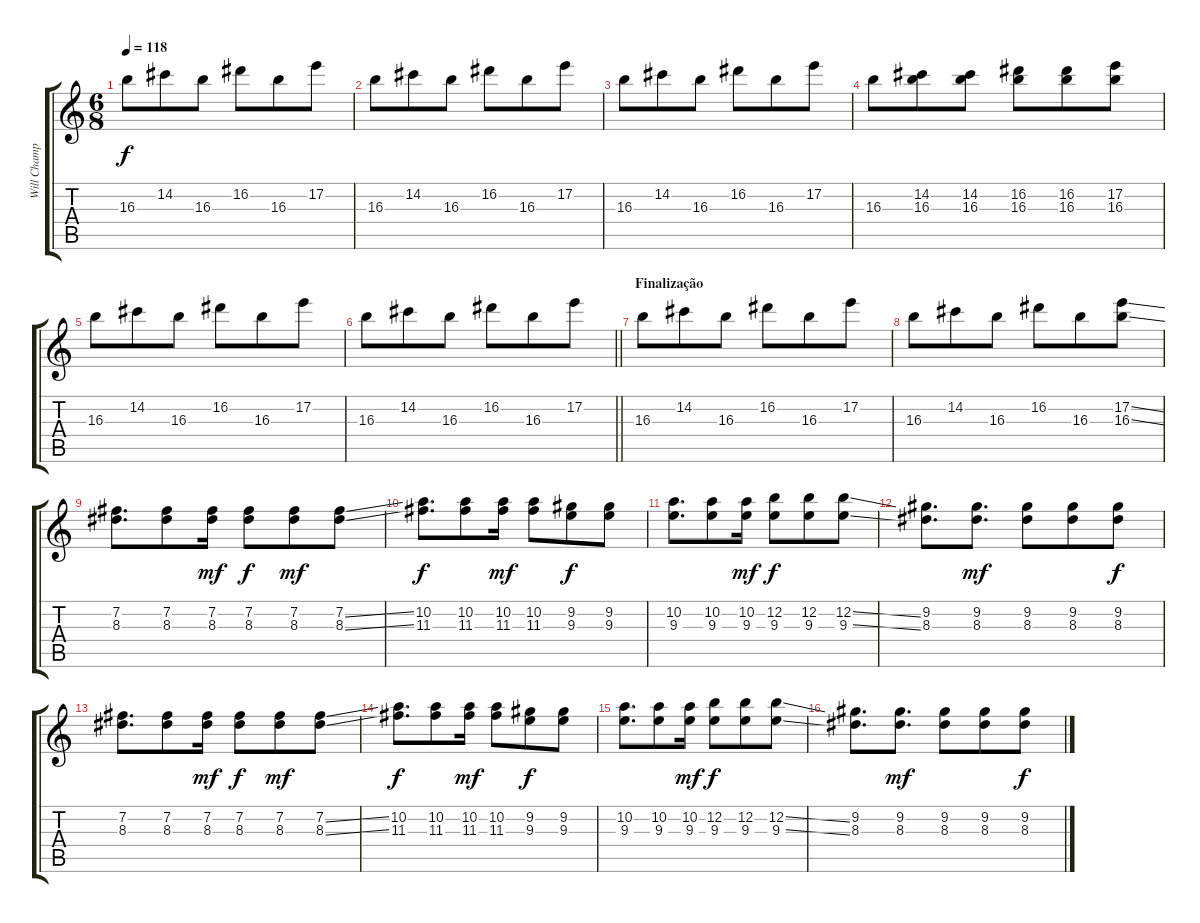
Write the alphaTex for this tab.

\track ("Will Champion (guitarra)" "Will Champ") {instrument electricguitarjazz}
\staff {score tabs}
\tuning (E4 B3 G3 D3 A2 E2) {hide}
\ts (6 8)
\tempo 118
\clef g2
\ks c
16.3.8{dy f} 14.2.8 16.3.8 16.2.8 16.3.8 17.2.8 |
16.3.8 14.2.8 16.3.8 16.2.8 16.3.8 17.2.8 |
16.3.8 14.2.8 16.3.8 16.2.8 16.3.8 17.2.8 |
16.3.8 (14.2 16.3).8 (14.2 16.3).8 (16.2 16.3).8 (16.2 16.3).8 (17.2 16.3).8 |
16.3.8 14.2.8 16.3.8 16.2.8 16.3.8 17.2.8 |
\barLineRight lightlight
16.3.8 14.2.8 16.3.8 16.2.8 16.3.8 17.2.8 |
\section ("" "Finalização")
16.3.8 14.2.8 16.3.8 16.2.8 16.3.8 17.2.8 |
16.3.8 14.2.8 16.3.8 16.2.8 16.3.8 (17.2{ss} 16.3{ss}).8 |
(7.2 8.3).8{d} (7.2 8.3).8 (7.2 8.3).16{dy mf} (7.2 8.3).8{dy f} (7.2 8.3).8{dy mf} (7.2{ss} 8.3{ss}).8 |
(10.2 11.3).8{d dy f} (10.2 11.3).8 (10.2 11.3).16{dy mf} (10.2 11.3).8 (9.2 9.3).8{dy f} (9.2 9.3).8 |
(10.2 9.3).8{d} (10.2 9.3).8 (10.2 9.3).16{dy mf} (12.2 9.3).8{dy f} (12.2 9.3).8 (12.2{ss} 9.3{ss}).8 |
(9.2 8.3).8{d} (9.2 8.3).8{d dy mf} (9.2 8.3).8 (9.2 8.3).8 (9.2 8.3).8{dy f} |
(7.2 8.3).8{d} (7.2 8.3).8 (7.2 8.3).16{dy mf} (7.2 8.3).8{dy f} (7.2 8.3).8{dy mf} (7.2{ss} 8.3{ss}).8 |
(10.2 11.3).8{d dy f} (10.2 11.3).8 (10.2 11.3).16{dy mf} (10.2 11.3).8 (9.2 9.3).8{dy f} (9.2 9.3).8 |
(10.2 9.3).8{d} (10.2 9.3).8 (10.2 9.3).16{dy mf} (12.2 9.3).8{dy f} (12.2 9.3).8 (12.2{ss} 9.3{ss}).8 |
(9.2 8.3).8{d} (9.2 8.3).8{d dy mf} (9.2 8.3).8 (9.2 8.3).8 (9.2 8.3).8{dy f}
